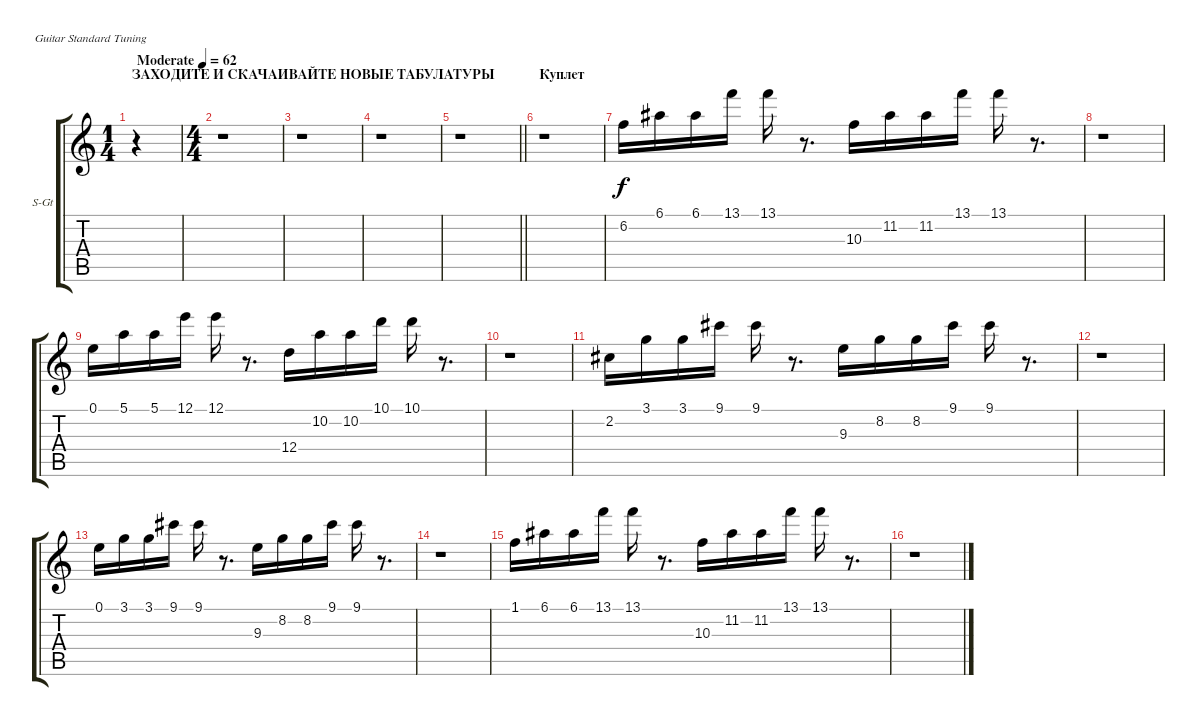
\bracketExtendMode groupsimilarinstruments
\firstSystemTrackNameOrientation horizontal
\otherSystemsTrackNameOrientation horizontal
\track ("Синтезатор" "S-Gt") {instrument stringensemble1}
\staff {score tabs}
\tuning (E4 B3 G3 D3 A2 E2)
\displaytranspose 12
\voice
\ts (1 4)
\beaming (8 2)
\section ("" "ЗАХОДИТЕ И СКАЧАИВАЙТЕ НОВЫЕ ТАБУЛАТУРЫ")
\tempo (62 "Moderate")
\clef g2
\ks c
r.4{dy f instrument stringensemble1} |
\ts (4 4)
\beaming (8 2 2 2 2)
r.1 |
r.1 |
r.1 |
\barLineRight lightlight
r.1 |
\section ("" "Куплет")
r.1 |
6.2.16 6.1.16 6.1.16 13.1.16 13.1.16 r.8{d} 10.3.16 11.2.16 11.2.16 13.1.16 13.1.16 r.8{d} |
r.1 |
0.1.16 5.1.16 5.1.16 12.1.16 12.1.16 r.8{d} 12.4.16 10.2.16 10.2.16 10.1.16 10.1.16 r.8{d} |
r.1 |
2.2.16 3.1.16 3.1.16 9.1.16 9.1.16 r.8{d} 9.3.16 8.2.16 8.2.16 9.1.16 9.1.16 r.8{d} |
r.1 |
0.1.16 3.1.16 3.1.16 9.1.16 9.1.16 r.8{d} 9.3.16 8.2.16 8.2.16 9.1.16 9.1.16 r.8{d} |
r.1 |
1.1.16 6.1.16 6.1.16 13.1.16 13.1.16 r.8{d} 10.3.16 11.2.16 11.2.16 13.1.16 13.1.16 r.8{d} |
r.1
\voice
\clef g2
\ottava regular
\simile none
\ks c
r.4{dy mf} |
|
|
|
\barLineRight lightlight
|
|
|
|
|
|
|
|
|
|
|
